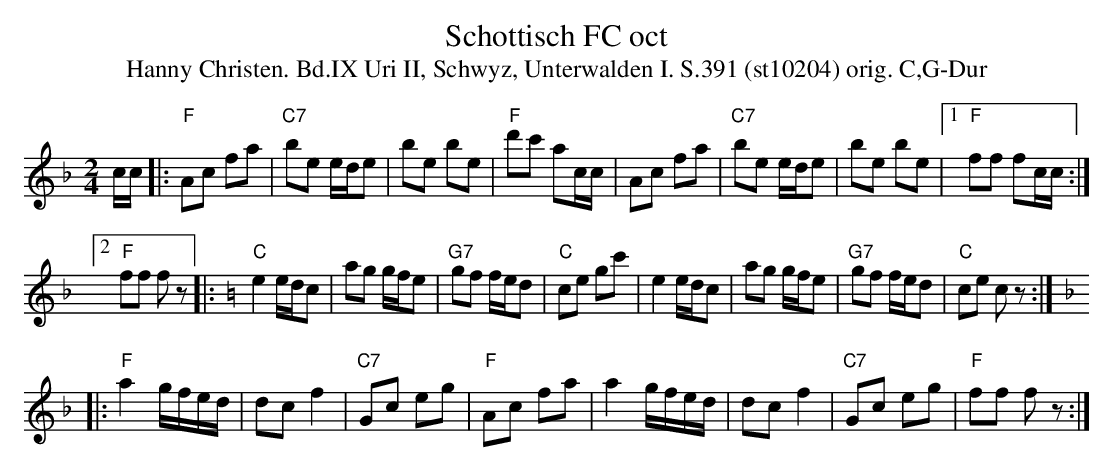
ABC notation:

X:1
T:Schottisch FC oct
T:Hanny Christen. Bd.IX Uri II, Schwyz, Unterwalden I. S.391 (st10204) orig. C,G-Dur
M:2/4
L:1/8
K:Fmaj
c/2c/2 |: "F"Ac fa | "C7"be e/2d/2e | be be | "F"d'c' ac/2c/2 | Ac fa | "C7"be e/2d/2e | be be |1 "F"ff fc/2c/2 :|2
"F"ff f z |: [K:Cmaj] "C"e2 e/2d/2c | ag g/2f/2e | "G7"gf f/2e/2d | "C"ce gc' | e2 e/2d/2c | ag g/2f/2e | "G7"gf f/2e/2d | "C"ce c z :| [K:Fmaj]
|: "F"a2 g/2f/2e/2d/2 | dc f2 | "C7"Gc eg | "F"Ac fa | a2 g/2f/2e/2d/2 | dc f2 | "C7"Gc eg | "F"ff f z :|
